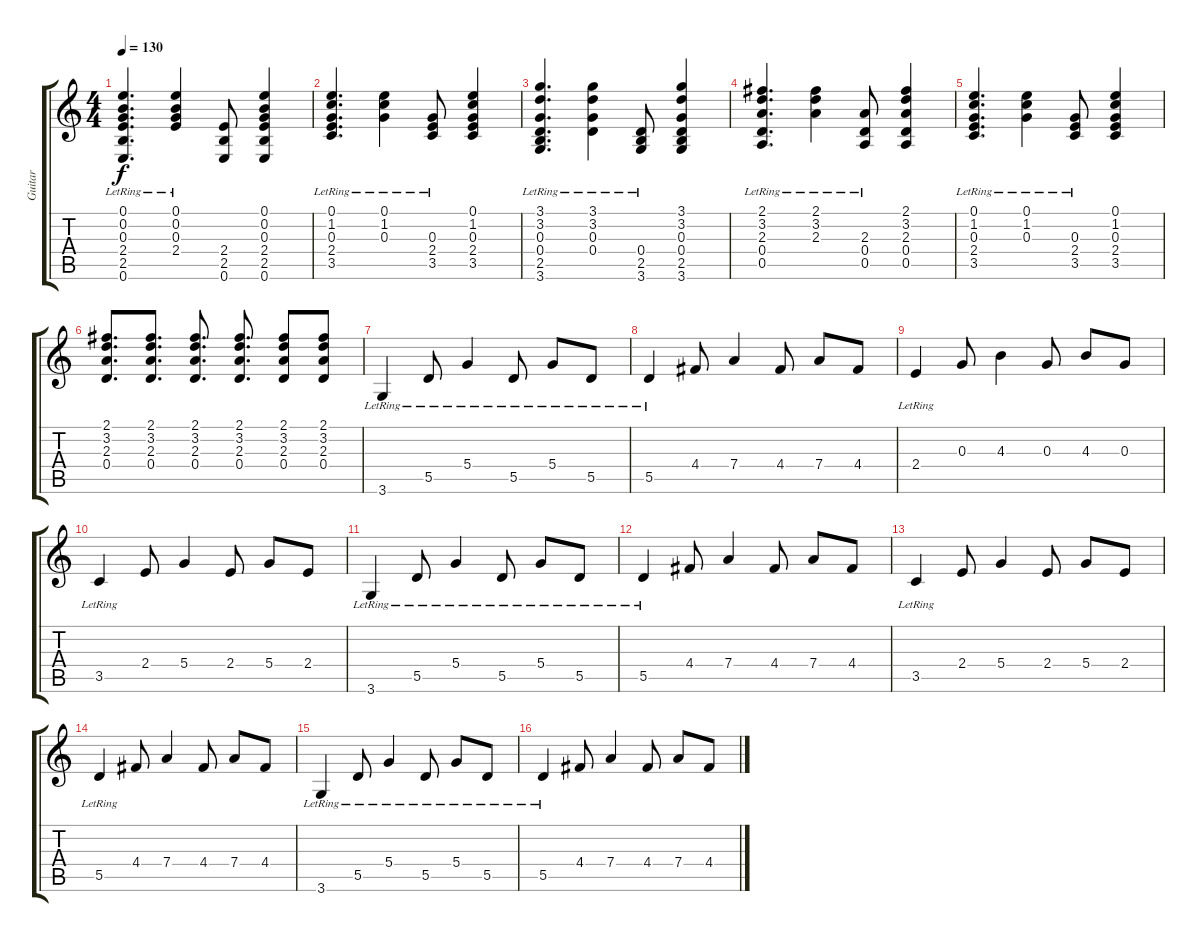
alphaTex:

\track ("Guitar" "Guitar") {instrument electricguitarclean}
\staff {score tabs}
\tuning (E4 B3 G3 D3 A2 E2) {hide}
\ts (4 4)
\tempo 130
\clef g2
\ks c
(0.1 0.2 0.3 2.4 2.5{lr} 0.6{lr}).4{d dy f} (0.1{lr} 0.2{lr} 0.3 2.4).4 (2.4 2.5 0.6).8 (0.1 0.2 0.3 2.4 2.5 0.6).4 |
(0.1 1.2 0.3 2.4{lr} 3.5{lr}).4{d} (0.1{lr} 1.2{lr} 0.3{lr}).4 (0.3{lr} 2.4{lr} 3.5{lr}).8 (0.1 1.2 0.3 2.4 3.5).4 |
(3.1 3.2 0.3 0.4 2.5{lr} 3.6{lr}).4{d} (3.1{lr} 3.2{lr} 0.3{lr} 0.4{lr}).4 (0.4{lr} 2.5{lr} 3.6{lr}).8 (3.1 3.2 0.3 0.4 2.5 3.6).4 |
(2.1 3.2 2.3 0.4{lr} 0.5{lr}).4{d} (2.1{lr} 3.2{lr} 2.3{lr}).4 (2.3{lr} 0.4{lr} 0.5{lr}).8 (2.1 3.2 2.3 0.4 0.5).4 |
(0.1 1.2 0.3 2.4{lr} 3.5{lr}).4{d} (0.1{lr} 1.2{lr} 0.3{lr}).4 (0.3{lr} 2.4{lr} 3.5{lr}).8 (0.1 1.2 0.3 2.4 3.5).4 |
(2.1 3.2 2.3 0.4).8{d} (2.1 3.2 2.3 0.4).8{d} (2.1 3.2 2.3 0.4).8{d} (2.1 3.2 2.3 0.4).8{d} (2.1 3.2 2.3 0.4).8 (2.1 3.2 2.3 0.4).8 |
3.6{lr}.4 5.5{lr}.8 5.4{lr}.4 5.5{lr}.8 5.4{lr}.8 5.5{lr}.8 |
5.5{lr}.4 4.4.8 7.4.4 4.4.8 7.4.8 4.4.8 |
2.4{lr}.4 0.3.8 4.3.4 0.3.8 4.3.8 0.3.8 |
3.5{lr}.4 2.4.8 5.4.4 2.4.8 5.4.8 2.4.8 |
3.6{lr}.4 5.5{lr}.8 5.4{lr}.4 5.5{lr}.8 5.4{lr}.8 5.5{lr}.8 |
5.5{lr}.4 4.4.8 7.4.4 4.4.8 7.4.8 4.4.8 |
3.5{lr}.4 2.4.8 5.4.4 2.4.8 5.4.8 2.4.8 |
5.5{lr}.4 4.4.8 7.4.4 4.4.8 7.4.8 4.4.8 |
3.6{lr}.4 5.5{lr}.8 5.4{lr}.4 5.5{lr}.8 5.4{lr}.8 5.5{lr}.8 |
5.5{lr}.4 4.4.8 7.4.4 4.4.8 7.4.8 4.4.8
